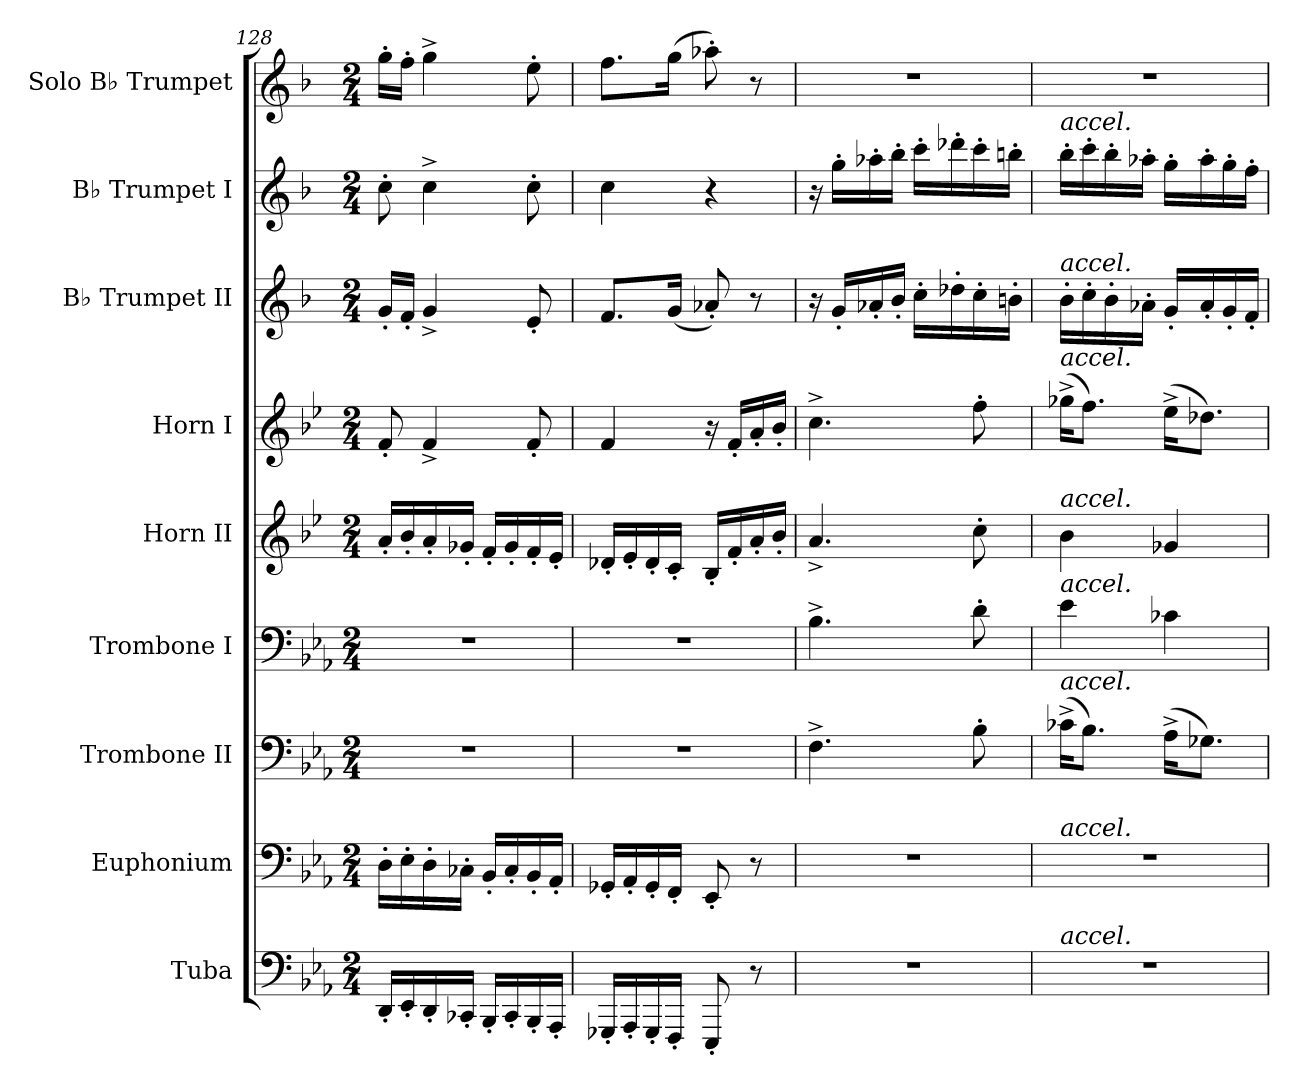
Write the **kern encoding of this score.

**kern	**kern	**kern	**kern	**kern	**kern	**kern	**kern	**kern
*part9	*part8	*part7	*part6	*part5	*part4	*part3	*part2	*part1
*staff9	*staff8	*staff7	*staff6	*staff5	*staff4	*staff3	*staff2	*staff1
*I"Tuba	*I"Euphonium	*I"Trombone II	*I"Trombone I	*I"Horn II	*I"Horn I	*I"B♭ Trumpet II	*I"B♭ Trumpet I	*I"Solo B♭ Trumpet
*I'Tba.	*I'Euph.	*I'Tbn. II	*I'Tbn. I	*I'Hn. II	*I'Hn. I	*I'Tpt. II	*I'Tpt. I	*I'Solo
*clefF4	*clefF4	*clefF4	*clefF4	*clefG2	*clefG2	*clefG2	*clefG2	*clefG2
*	*	*	*	*ITrd4c7	*ITrd4c7	*ITrd1c2	*ITrd1c2	*ITrd1c2
*k[b-e-a-]	*k[b-e-a-]	*k[b-e-a-]	*k[b-e-a-]	*k[b-e-a-]	*k[b-e-a-]	*k[b-e-a-]	*k[b-e-a-]	*k[b-e-a-]
*M2/4	*M2/4	*M2/4	*M2/4	*M2/4	*M2/4	*M2/4	*M2/4	*M2/4
=128	=128	=128	=128	=128	=128	=128	=128	=128
16DD'/LL	16D'\LL	2r	2r	16d'/LL	8B-'/	16f'/LL	8b-'\	16ff'\LL
16EE-'/	16E-'\	.	.	16e-'/	.	16e-'/JJ	.	16ee-'\JJ
16DD'/	16D'\	.	.	16d'/	4B-^/	4f^/	4b-^\	4ff^\
16CC-X'/JJ	16C-X'\JJ	.	.	16c-X'/JJ	.	.	.	.
16BBB-'/LL	16BB-'/LL	.	.	16B-'/LL	.	.	.	.
16CC-'/	16C-'/	.	.	16c-'/	.	.	.	.
16BBB-'/	16BB-'/	.	.	16B-'/	8B-'/	8d'/	8b-'\	8dd'\
16AAA-'/JJ	16AA-'/JJ	.	.	16A-'/JJ	.	.	.	.
!!LO:PB:g=z
=129	=129	=129	=129	=129	=129	=129	=129	=129
16GGG-X'/LL	16GG-X'/LL	2r	2r	16G-X'/LL	4B-/	8.e-/L	4b-\	8.ee-\L
16AAA-'/	16AA-'/	.	.	16A-'/	.	.	.	.
16GGG-'/	16GG-'/	.	.	16G-'/	.	.	.	.
16FFF'/JJ	16FF'/JJ	.	.	16F'/JJ	.	(<16f/Jk	.	(>16ff\Jk
8EEE-'/	8EE-'/	.	.	16E-'/LL	16r	8g-X'/)	4r	8gg-X'\)
.	.	.	.	16B-'/	16B-'/LL	.	.	.
8r	8r	.	.	16d'/	16d'/	8r	.	8r
.	.	.	.	16e-'/JJ	16e-'/JJ	.	.	.
=130	=130	=130	=130	=130	=130	=130	=130	=130
2r	2r	4.F^\	4.B-^\	4.d^/	4.f^\	16r	16r	2r
.	.	.	.	.	.	16f'/LL	16ff'\LL	.
.	.	.	.	.	.	16g-X'/	16gg-X'\	.
.	.	.	.	.	.	16a-'/JJ	16aa-'\JJ	.
.	.	.	.	.	.	16b-'\LL	16bb-'\LL	.
.	.	.	.	.	.	16cc-X'\	16ccc-X'\	.
.	.	8B-'\	8d'\	8f'\	8b-'\	16b-'\	16bb-'\	.
.	.	.	.	.	.	16an'\JJ	16aan'\JJ	.
=131	=131	=131	=131	=131	=131	=131	=131	=131
*	*	*	*	*	*	*	*	*MM102
!	!	!	!	!	!	!	!	!LO:TX:a:i:t=accel.
!	!	!	!	!	!	!	!LO:TX:a:i:t=accel.	!
!	!	!	!	!	!	!LO:TX:a:i:t=accel.	!	!
!	!	!	!	!	!LO:TX:a:i:t=accel.	!	!	!
!	!	!	!	!LO:TX:a:i:t=accel.	!	!	!	!
!	!	!	!LO:TX:a:i:t=accel.	!	!	!	!	!
!	!	!LO:TX:a:i:t=accel.	!	!	!	!	!	!
!	!LO:TX:a:i:t=accel.	!	!	!	!	!	!	!
!LO:TX:a:i:t=accel.	!	!	!	!	!	!	!	!
*	*	*	*	*	*	*	*	*^
*	*	*	*	*	*	*	*	*	*^
*	*	*	*	*	*	*	*	*	*	*^
2r	2r	(>16c-X^\KL	4e-\	4e-\	(>16cc-X^\KL	16a-'\LL	16aa-'\LL	2r	8ryy	4ryy	4.ryy
.	.	8.B-\J)	.	.	8.b-\J)	16b-'\	16bb-'\	.	.	.	.
*	*	*	*	*	*	*	*	*MM104	*	*	*
.	.	.	.	.	.	16a-'\	16aa-'\	.	4.ryy	.	.
.	.	.	.	.	.	16g-X'\JJ	16gg-X'\JJ	.	.	.	.
*	*	*	*	*	*	*	*	*MM106	*	*	*
.	.	(>16A-^\KL	4c-X\	4c-X/	(>16a-^\KL	16f'/LL	16ff'\LL	.	.	4ryy	.
.	.	8.G-X\J)	.	.	8.g-X\J)	16g-'/	16gg-'\	.	.	.	.
*	*	*	*	*	*	*	*	*MM108	*	*	*
.	.	.	.	.	.	16f'/	16ff'\	.	.	.	8ryy
.	.	.	.	.	.	16e-'/JJ	16ee-'\JJ	.	.	.	.
*	*	*	*	*	*	*	*	*v	*v	*v	*v
=	=	=	=	=	=	=	=	=
*-	*-	*-	*-	*-	*-	*-	*-	*-
